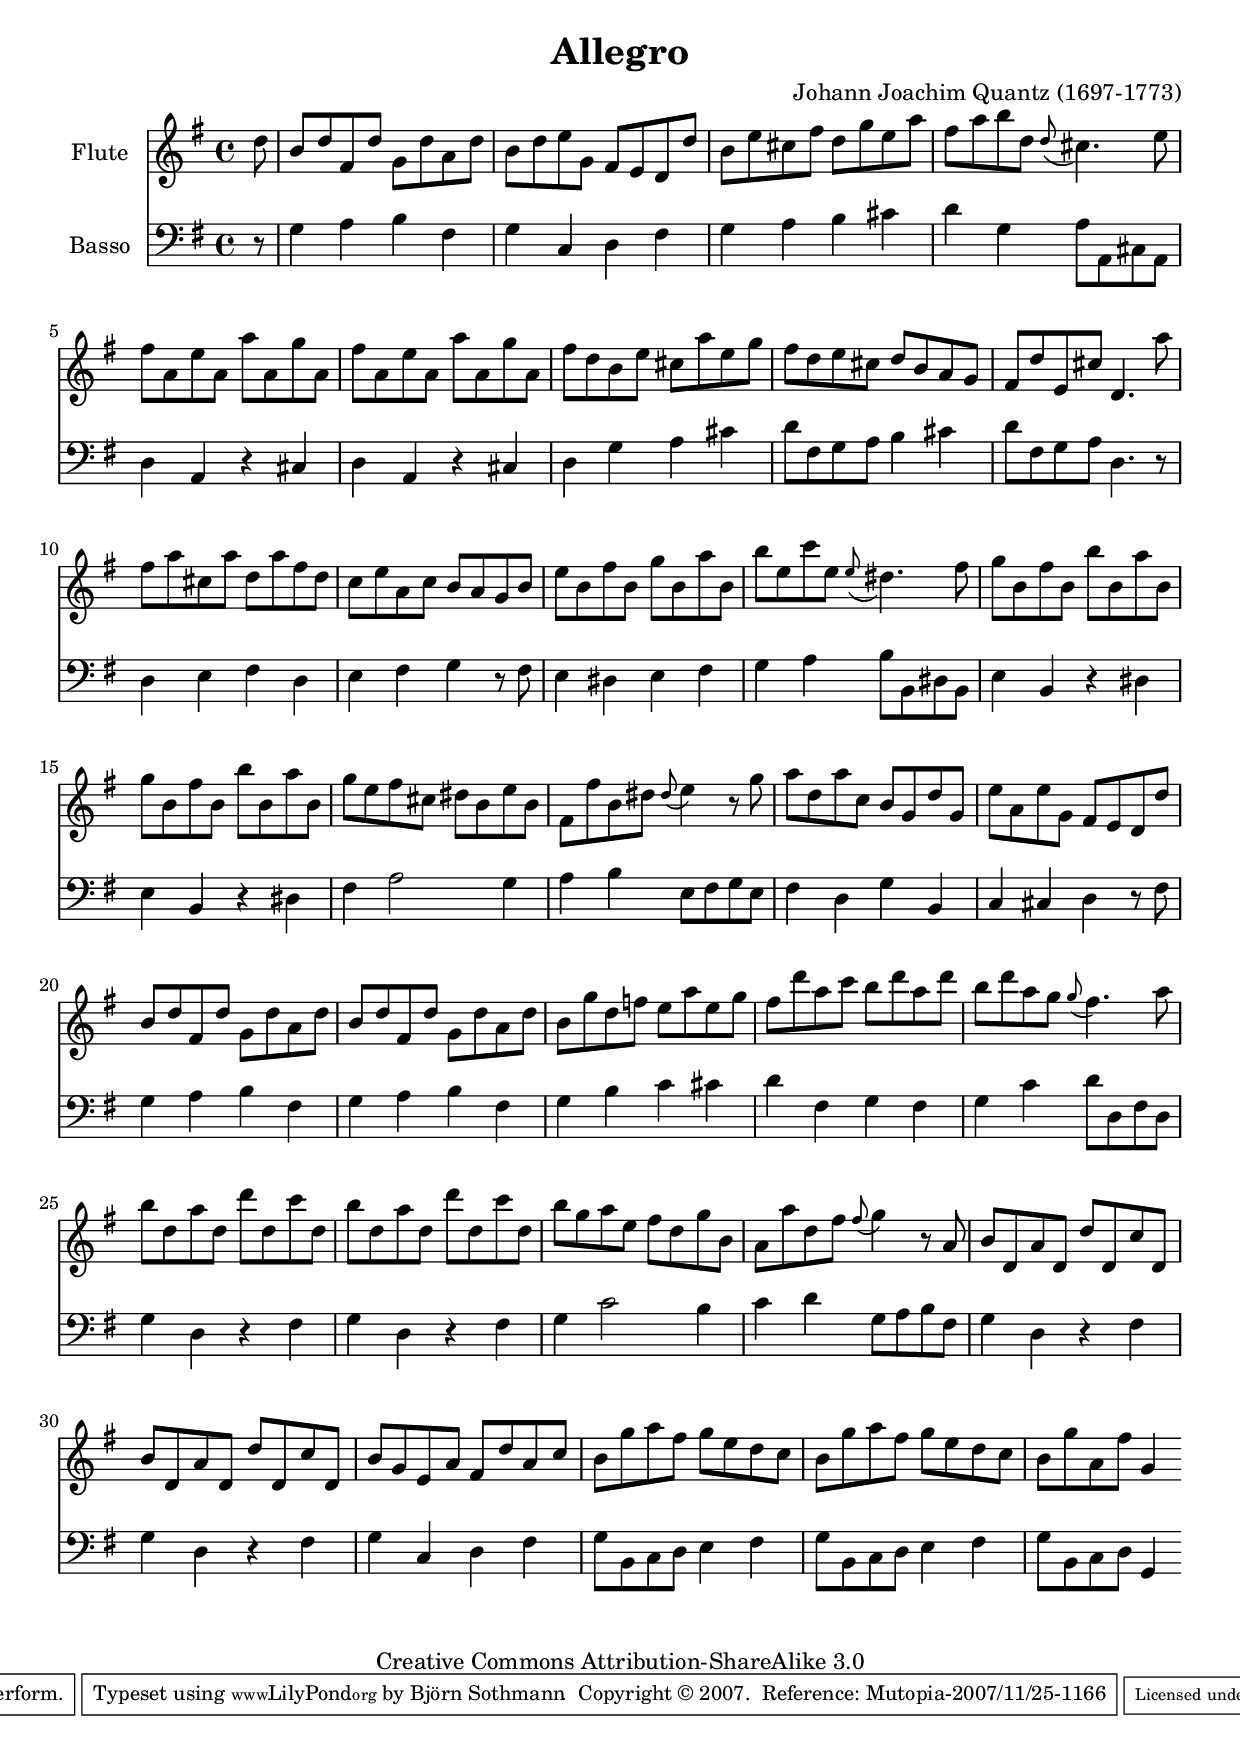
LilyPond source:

% Created on Sun Nov 04 12:28:56 CET 2007
\version "2.10.33"

\header {
	title = "Allegro"
	composer = "Johann Joachim Quantz (1697-1773)"
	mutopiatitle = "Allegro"
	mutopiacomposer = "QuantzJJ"
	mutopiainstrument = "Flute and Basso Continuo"
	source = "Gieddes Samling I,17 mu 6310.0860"
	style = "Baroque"
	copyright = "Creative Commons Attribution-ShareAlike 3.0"
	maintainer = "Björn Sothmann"
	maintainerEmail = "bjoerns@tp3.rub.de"
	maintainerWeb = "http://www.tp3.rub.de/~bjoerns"
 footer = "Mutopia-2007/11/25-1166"
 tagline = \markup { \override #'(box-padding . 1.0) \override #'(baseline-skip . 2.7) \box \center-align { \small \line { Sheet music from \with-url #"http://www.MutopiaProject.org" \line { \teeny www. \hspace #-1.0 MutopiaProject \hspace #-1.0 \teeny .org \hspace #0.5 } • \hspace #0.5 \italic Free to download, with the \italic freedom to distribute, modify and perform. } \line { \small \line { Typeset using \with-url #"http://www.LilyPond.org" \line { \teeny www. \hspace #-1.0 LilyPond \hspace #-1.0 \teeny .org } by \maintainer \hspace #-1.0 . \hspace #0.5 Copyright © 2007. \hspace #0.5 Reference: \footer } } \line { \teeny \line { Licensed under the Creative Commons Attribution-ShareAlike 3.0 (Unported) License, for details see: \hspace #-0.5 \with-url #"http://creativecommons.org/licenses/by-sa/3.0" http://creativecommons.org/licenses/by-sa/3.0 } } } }
}

\include "deutsch.ly"


staffFlute = \new Staff  {
	\time 4/4
	\override Score.MetronomeMark #'stencil = ##f
	\tempo 4 = 120 
	\set Staff.instrumentName="Flute"
	\set Staff.midiInstrument="flute"
	\key g \major
	\clef treble
	\relative c'' {
		\partial 8 d8 |
		h d fis, d' g, d' a d |
		h d e g, fis e d d' |
		h e cis fis d g e a |
		fis a h d, \appoggiatura d cis4. e8 |
		fis a, e' a, a' a, g' a, |
		fis' a, e' a, a' a, g' a, |
		fis' d h e cis a' e g |
		fis d e cis d h a g |
		fis d' e, cis' d,4. \bar ":|:"
		a''8 |
		fis a cis, a' d, a' fis d |
		c e a, c h a g h |
		e h fis' h, g' h, a' h, |
		h' e, c' e, \appoggiatura e dis4. fis8 |
		g h, fis' h, h' h, a' h, |
		g' h, fis' h, h' h, a' h, |
		g' e fis cis dis h e h |
		fis fis' h, dis \appoggiatura dis e4 r8 g |
		a d, a' c, h g d' g, |
		e' a, e' g, fis e d d' |
		h d fis, d' g, d' a d 
		h d fis, d' g, d' a d |
		h g' d f e a e g |
		fis d' a c h d a d |
		h d a g \appoggiatura g fis4. a8 |
		h d, a' d, d' d, c' d, |
		h' d, a' d, d' d, c' d, |
		h' g a e fis d g h, |
		a a' d, fis \appoggiatura fis g4 r8 a, |
		h d, a' d, d' d, c' d, |
		h' d, a' d, d' d, c' d, |
		h' g e a fis d' a c |
		h g' a fis g e d c |
		h g' a fis g e d c |
		h g' a, fis' g,4
	\bar ":|"
	}

}
staffCello = \new Staff  {
	\set Staff.instrumentName="Basso"
	\set Staff.midiInstrument="harpsichord"
	\key g \major
	\clef bass
	\relative c' {
		\partial 8 r8 |
		g4 a h fis |
		g c, d fis |
		g a h cis |
		d g, a8 a, cis a |
		d4 a r cis |
		d a r cis |
		d g a cis |
		d8 fis, g a h4 cis |
		d8 fis, g a d,4. \bar ":|:"
		r8 |
		d4 e fis d |
		e fis g r8 fis |
		e4 dis e fis |
		g a h8 h, dis h |
		e4 h r dis |
		e h r dis |
		fis a2 g4 |
		a h e,8 fis g e |
		fis4 d g h, |
		c cis d r8 fis |
		g4 a h fis |
		g a h fis |
		g h c cis |
		d fis, g fis |
		g c d8 d, fis d |
		g4 d r fis |
		g d r fis |
		g c2 h4 |
		c d g,8 a h fis |
		g4 d r fis |
		g d r fis |
		g c, d fis |
		g8 h, c d e4 fis |
		g8 h, c d e4 fis |
		g8 h, c d g,4 
	\bar ":|"
	}

}


\score {
	<<
		\staffFlute
		\staffCello
	>>
	
	\midi {
	}

	\layout  {
	}
}

\paper {
}

